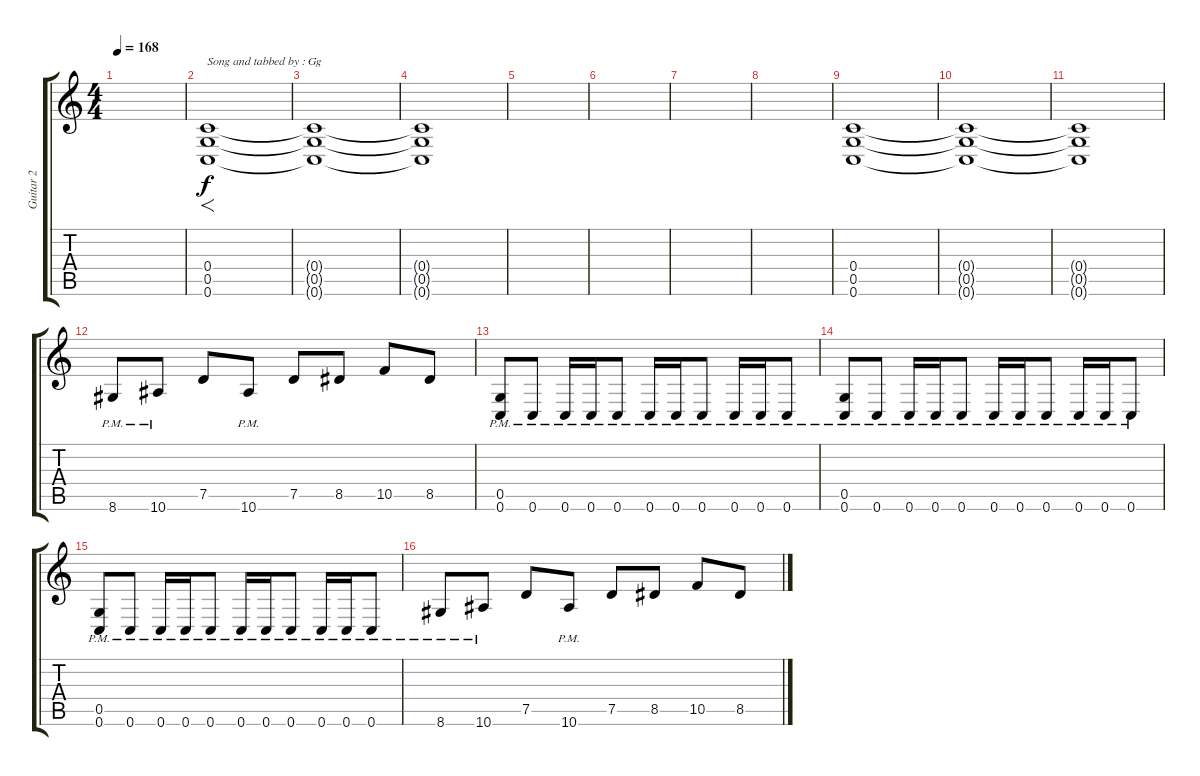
\track ("Guitar 2" "Guitar 2") {instrument distortionguitar}
\staff {score tabs}
\tuning (D4 A3 F3 C3 G2 C2) {hide}
\ts (4 4)
\tempo 168
\clef g2
\ks c
|
(0.4 0.5 0.6).1{f txt "Song and tabbed by : Gg"} |
(0.4{t} 0.5{t} 0.6{t}).1 |
(0.4{t} 0.5{t} 0.6{t}).1 |
|
|
|
|
(0.4 0.5 0.6).1{balance 3} |
(0.4{t} 0.5{t} 0.6{t}).1 |
(0.4{t} 0.5{t} 0.6{t}).1 |
8.6{pm}.8{balance 3} 10.6{pm}.8 7.5.8 10.6{pm}.8 7.5.8 8.5.8 10.5.8 8.5.8 |
(0.5{pm} 0.6{pm}).8 0.6{pm}.8 0.6{pm}.16 0.6{pm}.16 0.6{pm}.8 0.6{pm}.16 0.6{pm}.16 0.6{pm}.8 0.6{pm}.16 0.6{pm}.16 0.6{pm}.8 |
(0.5{pm} 0.6{pm}).8 0.6{pm}.8 0.6{pm}.16 0.6{pm}.16 0.6{pm}.8 0.6{pm}.16 0.6{pm}.16 0.6{pm}.8 0.6{pm}.16 0.6{pm}.16 0.6{pm}.8 |
(0.5{pm} 0.6{pm}).8 0.6{pm}.8 0.6{pm}.16 0.6{pm}.16 0.6{pm}.8 0.6{pm}.16 0.6{pm}.16 0.6{pm}.8 0.6{pm}.16 0.6{pm}.16 0.6{pm}.8 |
8.6{pm}.8 10.6{pm}.8 7.5.8 10.6{pm}.8 7.5.8 8.5.8 10.5.8 8.5.8
